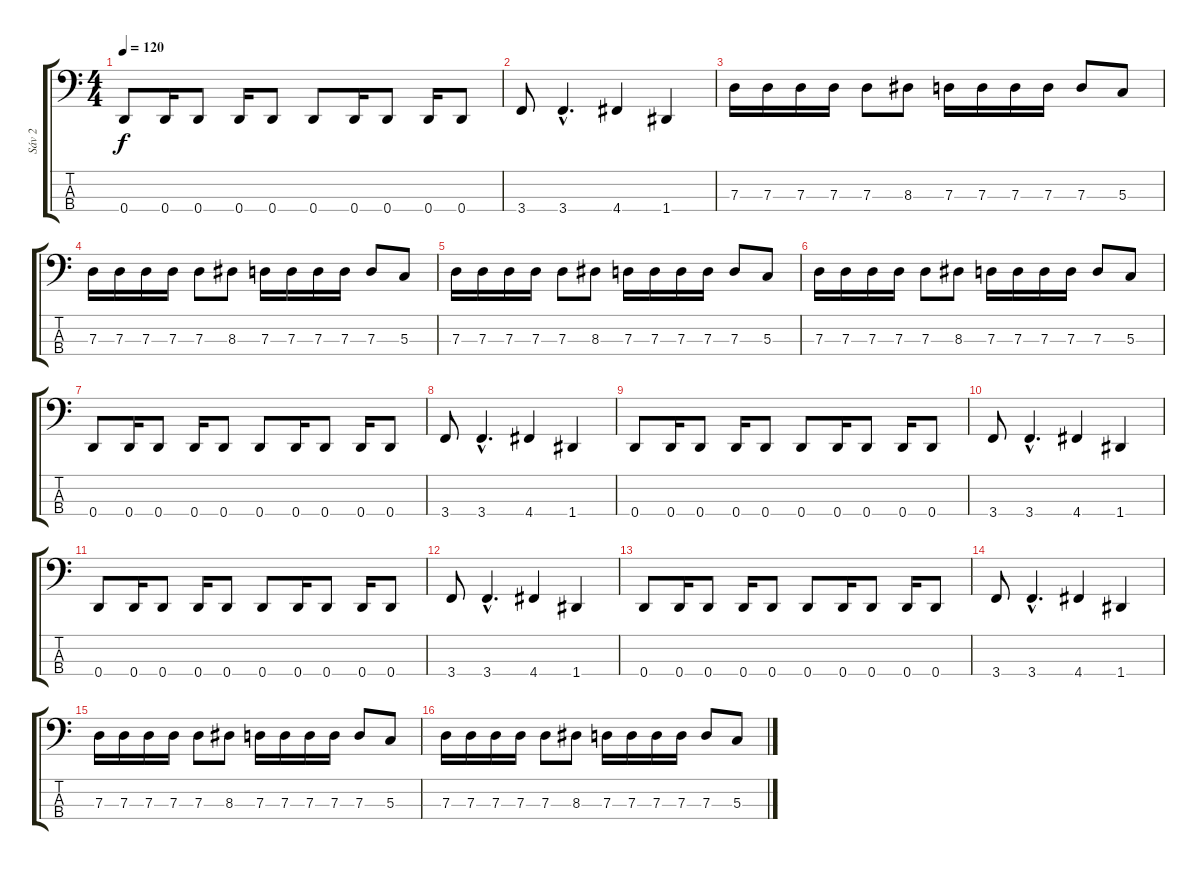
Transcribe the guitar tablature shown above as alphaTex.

\track ("Sáv 2" "Sáv 2") {instrument electricbasspick}
\staff {score tabs}
\tuning (F2 C2 G1 D1) {hide}
\ts (4 4)
\tempo 120
\clef f4
\ks c
0.4.8{dy f} 0.4.16 0.4.8 0.4.16 0.4.8 0.4.8 0.4.16 0.4.8 0.4.16 0.4.8 |
3.4.8 3.4{hac}.4{d} 4.4.4 1.4.4 |
7.3.16 7.3.16 7.3.16 7.3.16 7.3.8 8.3.8 7.3.16 7.3.16 7.3.16 7.3.16 7.3.8 5.3.8 |
7.3.16 7.3.16 7.3.16 7.3.16 7.3.8 8.3.8 7.3.16 7.3.16 7.3.16 7.3.16 7.3.8 5.3.8 |
7.3.16 7.3.16 7.3.16 7.3.16 7.3.8 8.3.8 7.3.16 7.3.16 7.3.16 7.3.16 7.3.8 5.3.8 |
7.3.16 7.3.16 7.3.16 7.3.16 7.3.8 8.3.8 7.3.16 7.3.16 7.3.16 7.3.16 7.3.8 5.3.8 |
0.4.8 0.4.16 0.4.8 0.4.16 0.4.8 0.4.8 0.4.16 0.4.8 0.4.16 0.4.8 |
3.4.8 3.4{hac}.4{d} 4.4.4 1.4.4 |
0.4.8 0.4.16 0.4.8 0.4.16 0.4.8 0.4.8 0.4.16 0.4.8 0.4.16 0.4.8 |
3.4.8 3.4{hac}.4{d} 4.4.4 1.4.4 |
0.4.8 0.4.16 0.4.8 0.4.16 0.4.8 0.4.8 0.4.16 0.4.8 0.4.16 0.4.8 |
3.4.8 3.4{hac}.4{d} 4.4.4 1.4.4 |
0.4.8 0.4.16 0.4.8 0.4.16 0.4.8 0.4.8 0.4.16 0.4.8 0.4.16 0.4.8 |
3.4.8 3.4{hac}.4{d} 4.4.4 1.4.4 |
7.3.16 7.3.16 7.3.16 7.3.16 7.3.8 8.3.8 7.3.16 7.3.16 7.3.16 7.3.16 7.3.8 5.3.8 |
7.3.16 7.3.16 7.3.16 7.3.16 7.3.8 8.3.8 7.3.16 7.3.16 7.3.16 7.3.16 7.3.8 5.3.8
